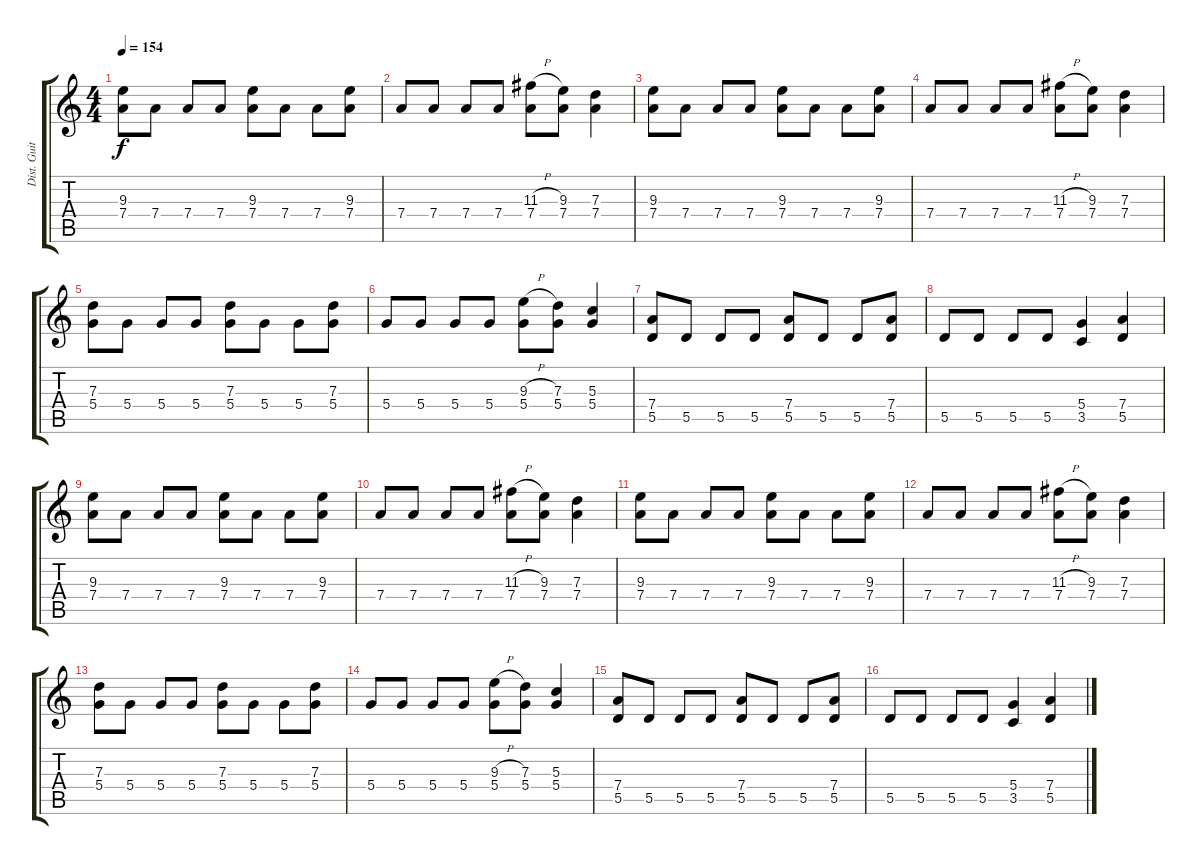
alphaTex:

\track ("Dist. Guitar 1" "Dist. Guit") {instrument distortionguitar}
\staff {score tabs}
\tuning (E4 B3 G3 D3 A2 E2) {hide}
\ts (4 4)
\tempo 154
\clef g2
\ks c
(9.3 7.4).8{dy f} 7.4.8 7.4.8 7.4.8 (9.3 7.4).8 7.4.8 7.4.8 (9.3 7.4).8 |
7.4.8 7.4.8 7.4.8 7.4.8 (11.3{h} 7.4).8 (9.3 7.4).8 (7.3 7.4).4 |
(9.3 7.4).8 7.4.8 7.4.8 7.4.8 (9.3 7.4).8 7.4.8 7.4.8 (9.3 7.4).8 |
7.4.8 7.4.8 7.4.8 7.4.8 (11.3{h} 7.4).8 (9.3 7.4).8 (7.3 7.4).4 |
(7.3 5.4).8 5.4.8 5.4.8 5.4.8 (7.3 5.4).8 5.4.8 5.4.8 (7.3 5.4).8 |
5.4.8 5.4.8 5.4.8 5.4.8 (9.3{h} 5.4).8 (7.3 5.4).8 (5.3 5.4).4 |
(7.4 5.5).8 5.5.8 5.5.8 5.5.8 (7.4 5.5).8 5.5.8 5.5.8 (7.4 5.5).8 |
5.5.8 5.5.8 5.5.8 5.5.8 (5.4 3.5).4 (7.4 5.5).4 |
(9.3 7.4).8 7.4.8 7.4.8 7.4.8 (9.3 7.4).8 7.4.8 7.4.8 (9.3 7.4).8 |
7.4.8 7.4.8 7.4.8 7.4.8 (11.3{h} 7.4).8 (9.3 7.4).8 (7.3 7.4).4 |
(9.3 7.4).8 7.4.8 7.4.8 7.4.8 (9.3 7.4).8 7.4.8 7.4.8 (9.3 7.4).8 |
7.4.8 7.4.8 7.4.8 7.4.8 (11.3{h} 7.4).8 (9.3 7.4).8 (7.3 7.4).4 |
(7.3 5.4).8 5.4.8 5.4.8 5.4.8 (7.3 5.4).8 5.4.8 5.4.8 (7.3 5.4).8 |
5.4.8 5.4.8 5.4.8 5.4.8 (9.3{h} 5.4).8 (7.3 5.4).8 (5.3 5.4).4 |
(7.4 5.5).8 5.5.8 5.5.8 5.5.8 (7.4 5.5).8 5.5.8 5.5.8 (7.4 5.5).8 |
5.5.8 5.5.8 5.5.8 5.5.8 (5.4 3.5).4 (7.4 5.5).4
